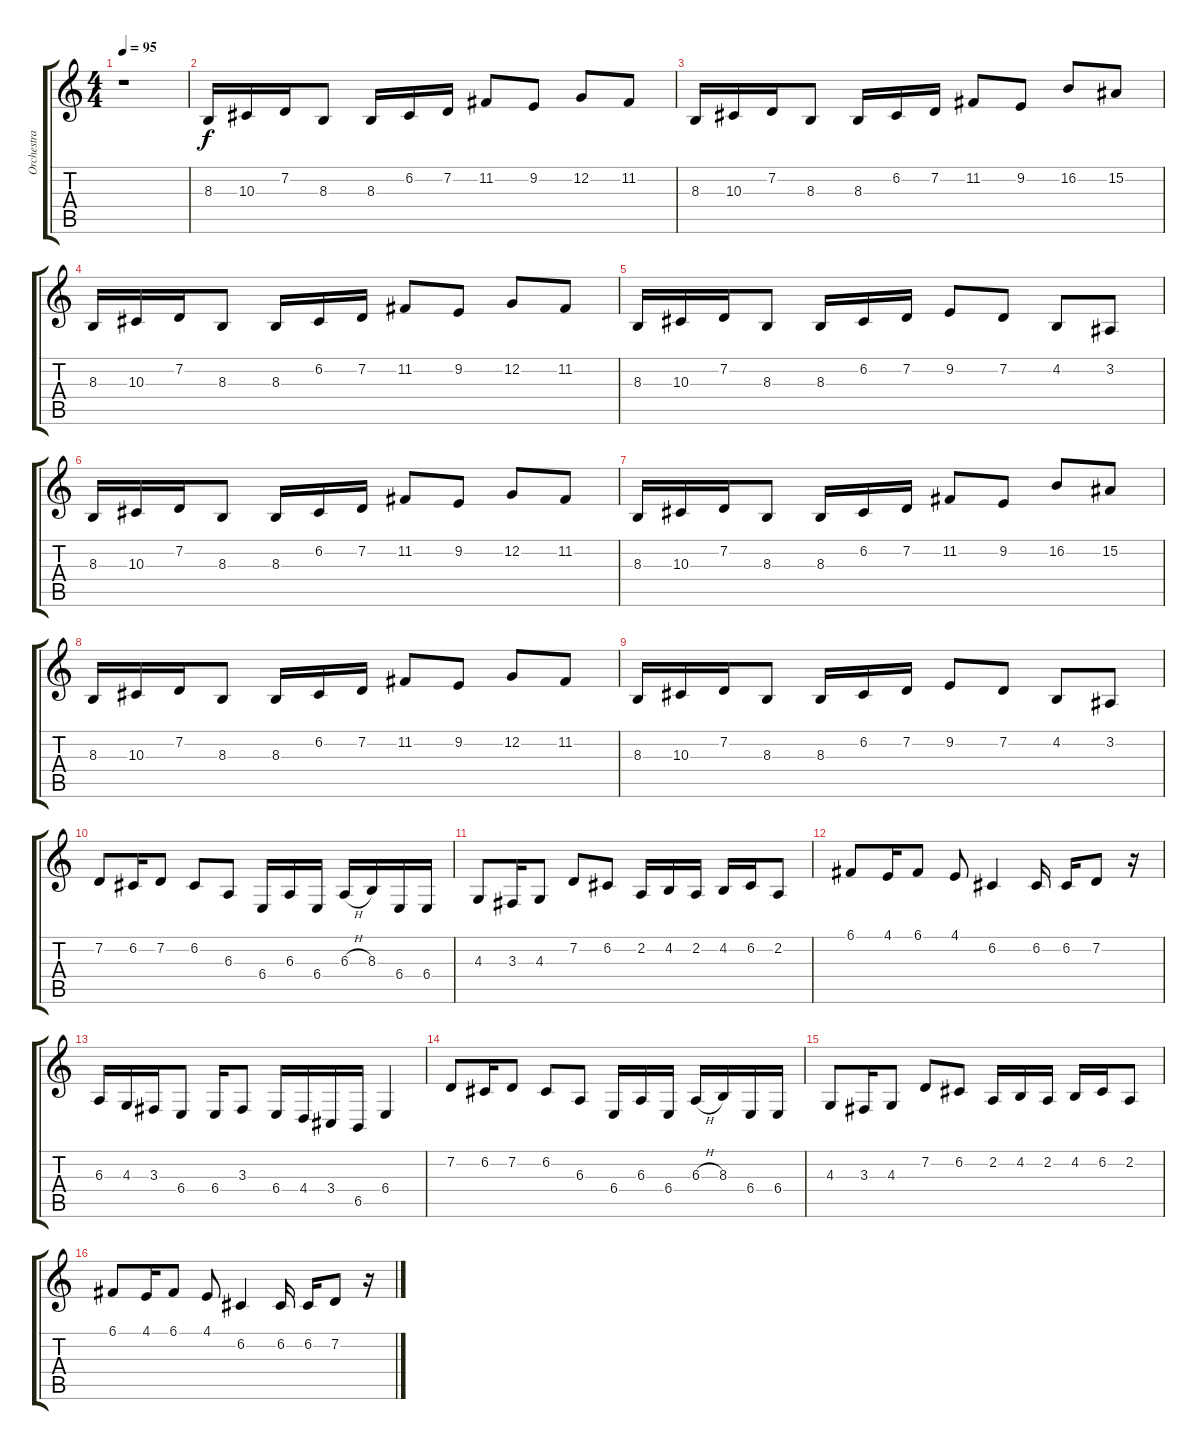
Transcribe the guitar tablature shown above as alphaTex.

\track ("Orchestra" "Orchestra") {instrument stringensemble1}
\staff {score tabs}
\tuning (C4 G3 Eb3 Bb2 F2 C2) {hide}
\ts (4 4)
\tempo 95
\clef g2
\ks c
r.1{dy f} |
8.3.16 10.3.16 7.2.16 8.3.8 8.3.16 6.2.16 7.2.16 11.2.8 9.2.8 12.2.8 11.2.8 |
8.3.16 10.3.16 7.2.16 8.3.8 8.3.16 6.2.16 7.2.16 11.2.8 9.2.8 16.2.8 15.2.8 |
8.3.16 10.3.16 7.2.16 8.3.8 8.3.16 6.2.16 7.2.16 11.2.8 9.2.8 12.2.8 11.2.8 |
8.3.16 10.3.16 7.2.16 8.3.8 8.3.16 6.2.16 7.2.16 9.2.8 7.2.8 4.2.8 3.2.8 |
8.3.16 10.3.16 7.2.16 8.3.8 8.3.16 6.2.16 7.2.16 11.2.8 9.2.8 12.2.8 11.2.8 |
8.3.16 10.3.16 7.2.16 8.3.8 8.3.16 6.2.16 7.2.16 11.2.8 9.2.8 16.2.8 15.2.8 |
8.3.16 10.3.16 7.2.16 8.3.8 8.3.16 6.2.16 7.2.16 11.2.8 9.2.8 12.2.8 11.2.8 |
8.3.16 10.3.16 7.2.16 8.3.8 8.3.16 6.2.16 7.2.16 9.2.8 7.2.8 4.2.8 3.2.8 |
7.2.8 6.2.16 7.2.8 6.2.8 6.3.8 6.4.16 6.3.16 6.4.16 6.3{h}.16 8.3.16 6.4.16 6.4.16 |
4.3.8 3.3.16 4.3.8 7.2.8 6.2.8 2.2.16 4.2.16 2.2.16 4.2.16 6.2.16 2.2.8 |
6.1.8 4.1.16 6.1.8 4.1.8 6.2.4 6.2.16 6.2.16 7.2.8 r.16 |
6.3.16 4.3.16 3.3.16 6.4.8 6.4.16 3.3.8 6.4.16 4.4.16 3.4.16 6.5.16 6.4.4 |
7.2.8 6.2.16 7.2.8 6.2.8 6.3.8 6.4.16 6.3.16 6.4.16 6.3{h}.16 8.3.16 6.4.16 6.4.16 |
4.3.8 3.3.16 4.3.8 7.2.8 6.2.8 2.2.16 4.2.16 2.2.16 4.2.16 6.2.16 2.2.8 |
6.1.8 4.1.16 6.1.8 4.1.8 6.2.4 6.2.16 6.2.16 7.2.8 r.16
